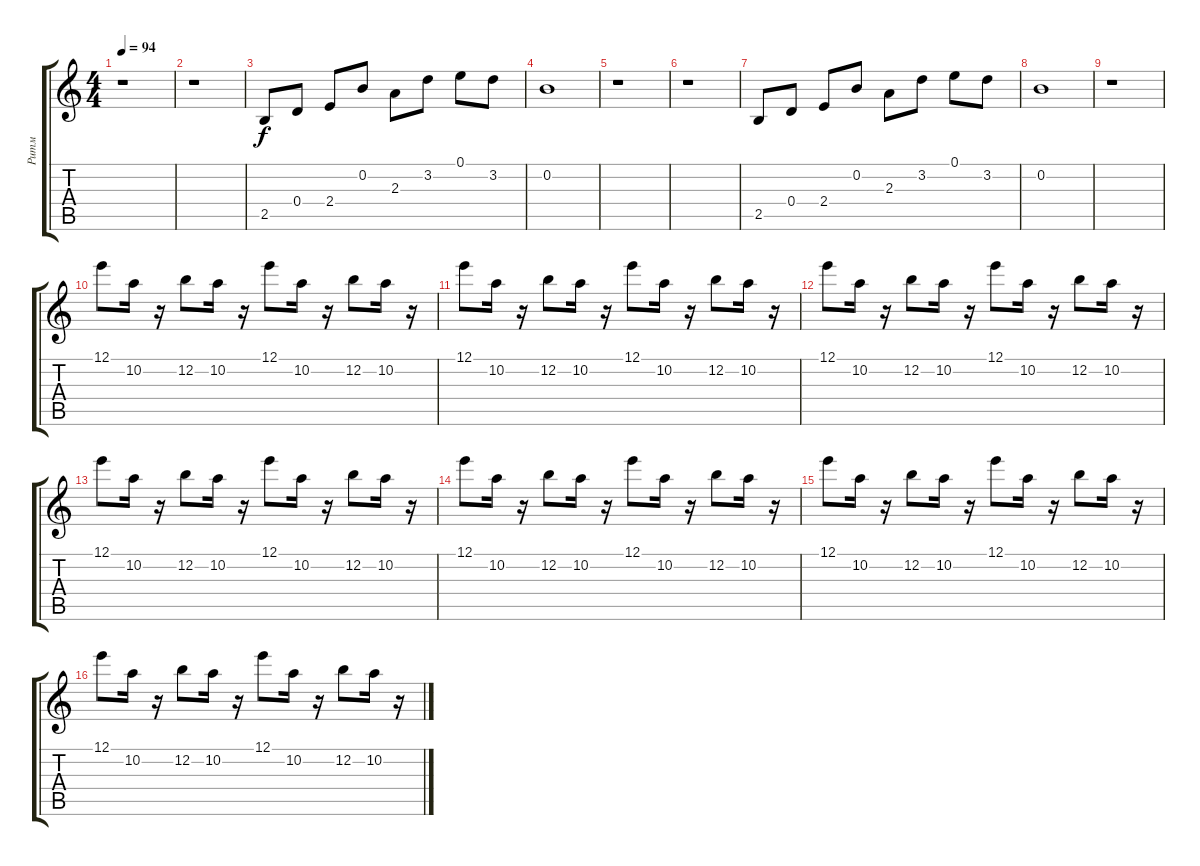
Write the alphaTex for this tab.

\track ("Ритм" "Ритм") {instrument electricguitarclean}
\staff {score tabs}
\tuning (E4 B3 G3 D3 A2 E2) {hide}
\ts (4 4)
\tempo 94
\clef g2
\ks c
r.1{dy f} |
r.1 |
2.5.8 0.4.8 2.4.8 0.2.8 2.3.8 3.2.8 0.1.8 3.2.8 |
0.2.1 |
r.1 |
r.1 |
2.5.8 0.4.8 2.4.8 0.2.8 2.3.8 3.2.8 0.1.8 3.2.8 |
0.2.1 |
r.1 |
12.1.8 10.2.16 r.16 12.2.8 10.2.16 r.16 12.1.8 10.2.16 r.16 12.2.8 10.2.16 r.16 |
12.1.8 10.2.16 r.16 12.2.8 10.2.16 r.16 12.1.8 10.2.16 r.16 12.2.8 10.2.16 r.16 |
12.1.8 10.2.16 r.16 12.2.8 10.2.16 r.16 12.1.8 10.2.16 r.16 12.2.8 10.2.16 r.16 |
12.1.8 10.2.16 r.16 12.2.8 10.2.16 r.16 12.1.8 10.2.16 r.16 12.2.8 10.2.16 r.16 |
12.1.8 10.2.16 r.16 12.2.8 10.2.16 r.16 12.1.8 10.2.16 r.16 12.2.8 10.2.16 r.16 |
12.1.8 10.2.16 r.16 12.2.8 10.2.16 r.16 12.1.8 10.2.16 r.16 12.2.8 10.2.16 r.16 |
12.1.8 10.2.16 r.16 12.2.8 10.2.16 r.16 12.1.8 10.2.16 r.16 12.2.8 10.2.16 r.16
